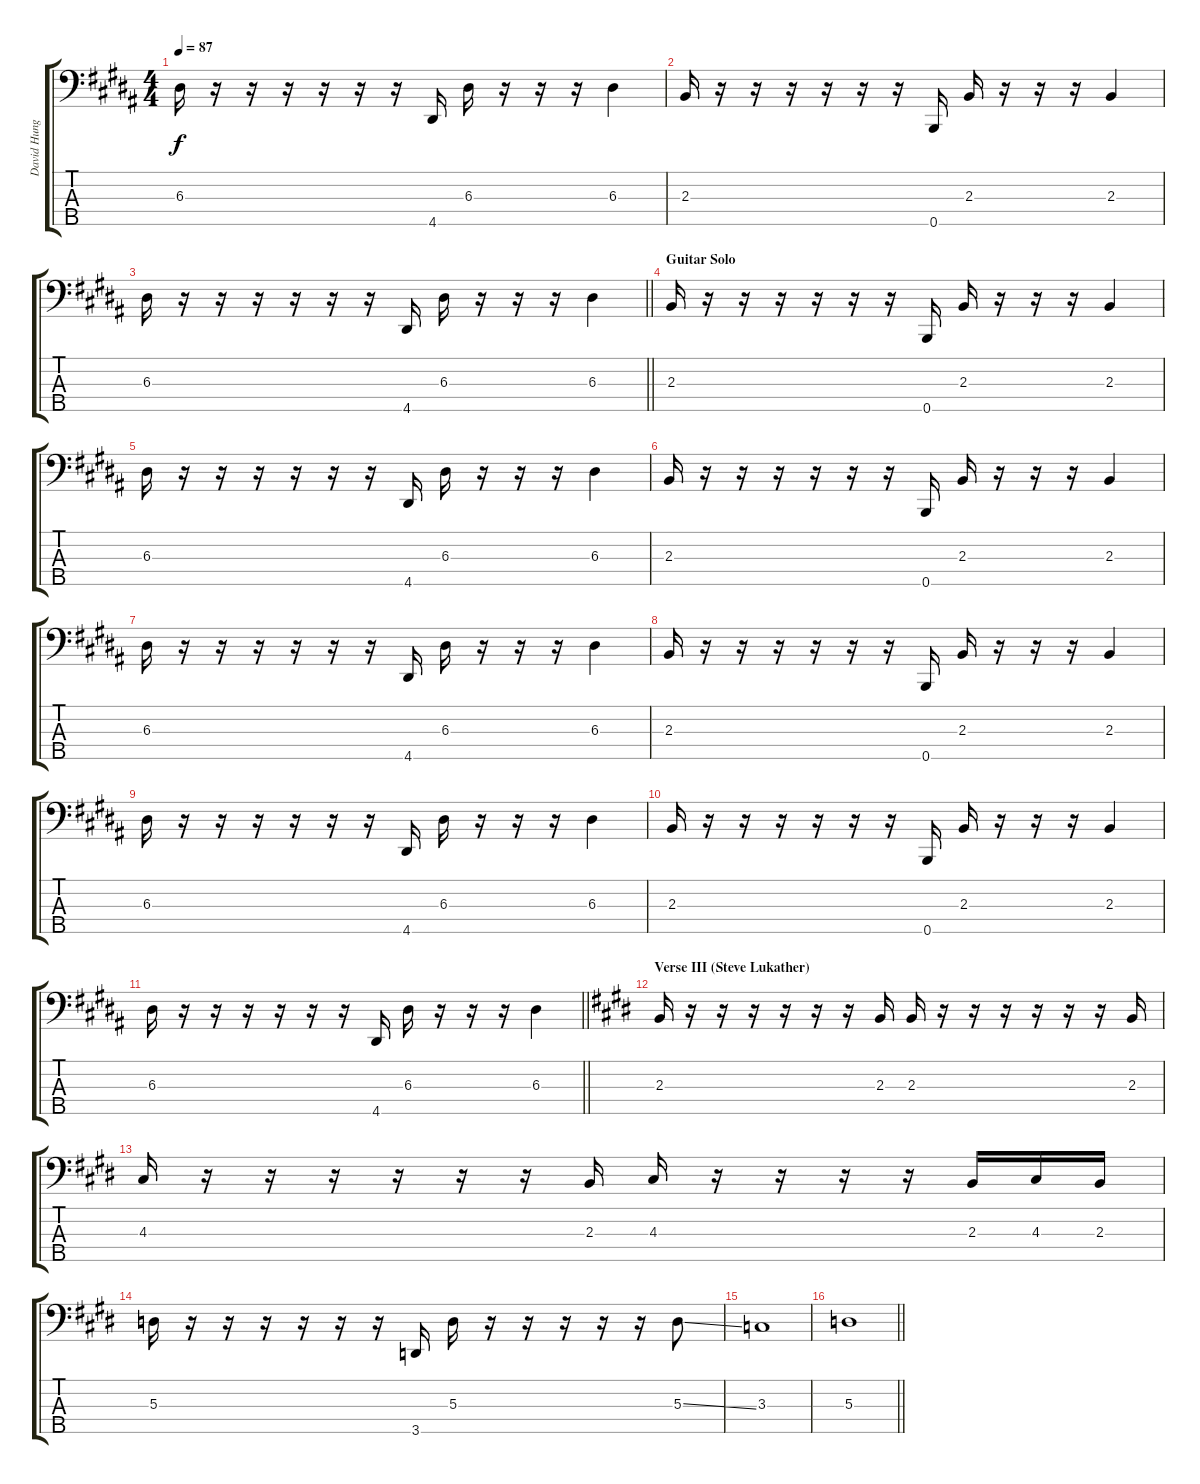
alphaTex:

\track ("David Hungate (Bass)" "David Hung") {instrument electricbassfinger}
\staff {score tabs}
\tuning (G2 D2 A1 E1 B0) {hide}
\ts (4 4)
\tempo 87
\clef f4
\ks b
6.3.16{dy f} r.16 r.16 r.16 r.16 r.16 r.16 4.5.16 6.3.16 r.16 r.16 r.16 6.3.4 |
2.3.16 r.16 r.16 r.16 r.16 r.16 r.16 0.5.16 2.3.16 r.16 r.16 r.16 2.3.4 |
\barLineRight lightlight
6.3.16 r.16 r.16 r.16 r.16 r.16 r.16 4.5.16 6.3.16 r.16 r.16 r.16 6.3.4 |
\section ("" "Guitar Solo")
2.3.16 r.16 r.16 r.16 r.16 r.16 r.16 0.5.16 2.3.16 r.16 r.16 r.16 2.3.4 |
6.3.16 r.16 r.16 r.16 r.16 r.16 r.16 4.5.16 6.3.16 r.16 r.16 r.16 6.3.4 |
2.3.16 r.16 r.16 r.16 r.16 r.16 r.16 0.5.16 2.3.16 r.16 r.16 r.16 2.3.4 |
6.3.16 r.16 r.16 r.16 r.16 r.16 r.16 4.5.16 6.3.16 r.16 r.16 r.16 6.3.4 |
2.3.16 r.16 r.16 r.16 r.16 r.16 r.16 0.5.16 2.3.16 r.16 r.16 r.16 2.3.4 |
6.3.16 r.16 r.16 r.16 r.16 r.16 r.16 4.5.16 6.3.16 r.16 r.16 r.16 6.3.4 |
2.3.16 r.16 r.16 r.16 r.16 r.16 r.16 0.5.16 2.3.16 r.16 r.16 r.16 2.3.4 |
\barLineRight lightlight
6.3.16 r.16 r.16 r.16 r.16 r.16 r.16 4.5.16 6.3.16 r.16 r.16 r.16 6.3.4 |
\section ("" "Verse III (Steve Lukather)")
\ks e
2.3.16 r.16 r.16 r.16 r.16 r.16 r.16 2.3.16 2.3.16 r.16 r.16 r.16 r.16 r.16 r.16 2.3.16 |
4.3.16 r.16 r.16 r.16 r.16 r.16 r.16 2.3.16 4.3.16 r.16 r.16 r.16 r.16 2.3.16 4.3.16 2.3.16 |
5.3.16 r.16 r.16 r.16 r.16 r.16 r.16 3.5.16 5.3.16 r.16 r.16 r.16 r.16 r.16 5.3{ss}.8 |
3.3.1 |
\barLineRight lightlight
5.3.1
